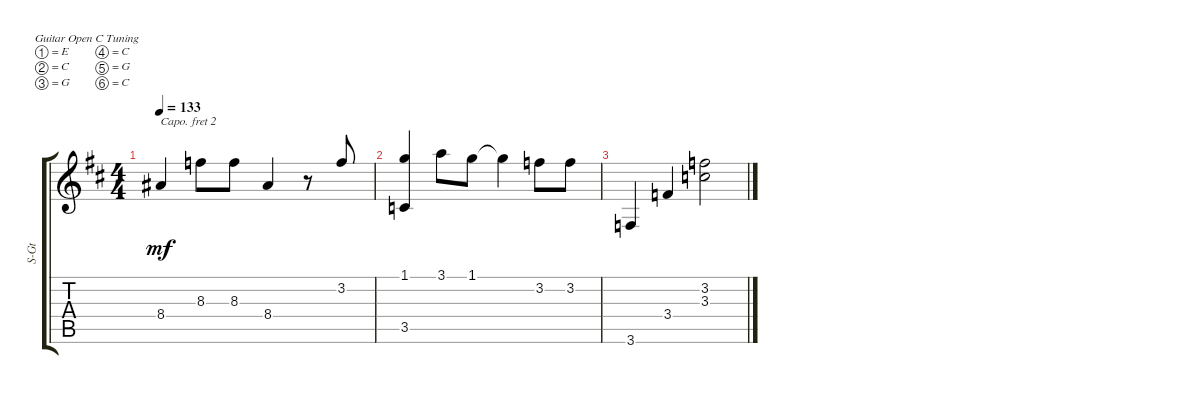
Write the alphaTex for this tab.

\defaultSystemsLayout 4
\bracketExtendMode groupsimilarinstruments
\otherSystemsTrackNameOrientation horizontal
\track ("Steel Guitar" "S-Gt") {instrument acousticguitarsteel}
\staff {score tabs}
\capo 2
\tuning (E4 C4 G3 C3 G2 C2)
\ts (4 4)
\tempo 133
\clef g2
\scale
1.07797
\ks d
8.4{acc #}.4{dy mf beam Up} 8.3{acc b}.8{beam Down} 8.3{acc b}.8{beam Down} 8.4{acc #}.4{beam Up} r.8{beam Up} 3.2{acc b}.8{beam Down} |
\scale
0.982997 (3.5{acc b} 1.1{acc forcenatural}).4{beam Up} 3.1{acc forcenatural}.8{beam Down} 1.1{acc forcenatural}.8{beam Down} 1.1{t acc forcenatural}.4{beam Down} 3.2{acc b}.8{beam Down} 3.2{acc b}.8{beam Down} |
\scale
0.939033 3.6{acc b}.4{beam Up} 3.4{acc b}.4{beam Up} (3.3{acc b} 3.2{acc b}).2{beam Down}
